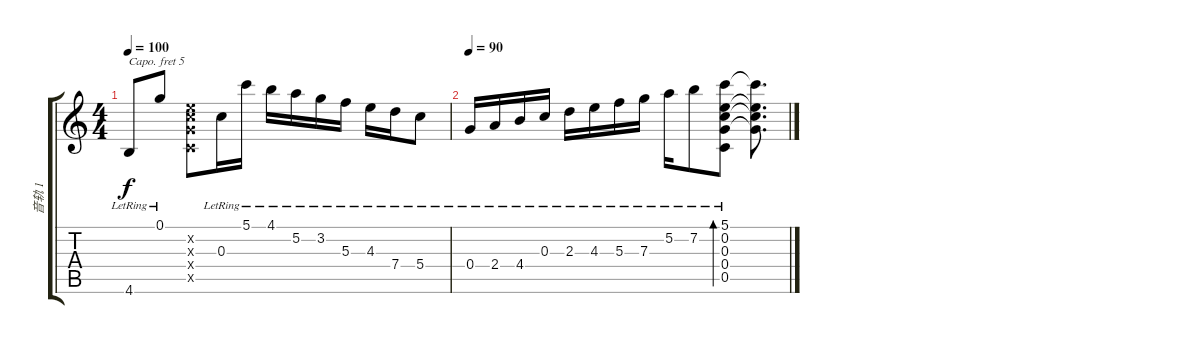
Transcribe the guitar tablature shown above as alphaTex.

\track ("音轨 1" "音轨 1") {instrument acousticguitarsteel}
\staff {score tabs}
\capo 5
\tuning (D4 B3 G3 D3 G2 D2) {hide}
\ts (4 4)
\tempo 100
\clef g2
\ks c
4.6{lr}.8{dy f} 0.1{lr}.8 (0.2{x} 0.3{x} 0.4{x} 0.5{x}).8 0.3{lr}.16 5.1{lr}.16 4.1{lr}.16 5.2{lr}.16 3.2{lr}.16 5.3{lr}.16 4.3{lr}.16 7.4{lr}.16 5.4{lr}.8 |
\tempo 90
0.4{lr}.16 2.4{lr}.16 4.4{lr}.16 0.3{lr}.16 2.3{lr}.16 4.3{lr}.16 5.3{lr}.16 7.3{lr}.16 5.2{lr}.16 7.2{lr}.8 (5.1{lr} 0.2{lr} 0.3{lr} 0.4{lr} 0.5{lr}).8{bd 480} (5.1{t} 0.2{t} 0.3{t} 0.4{t}).8{d}
